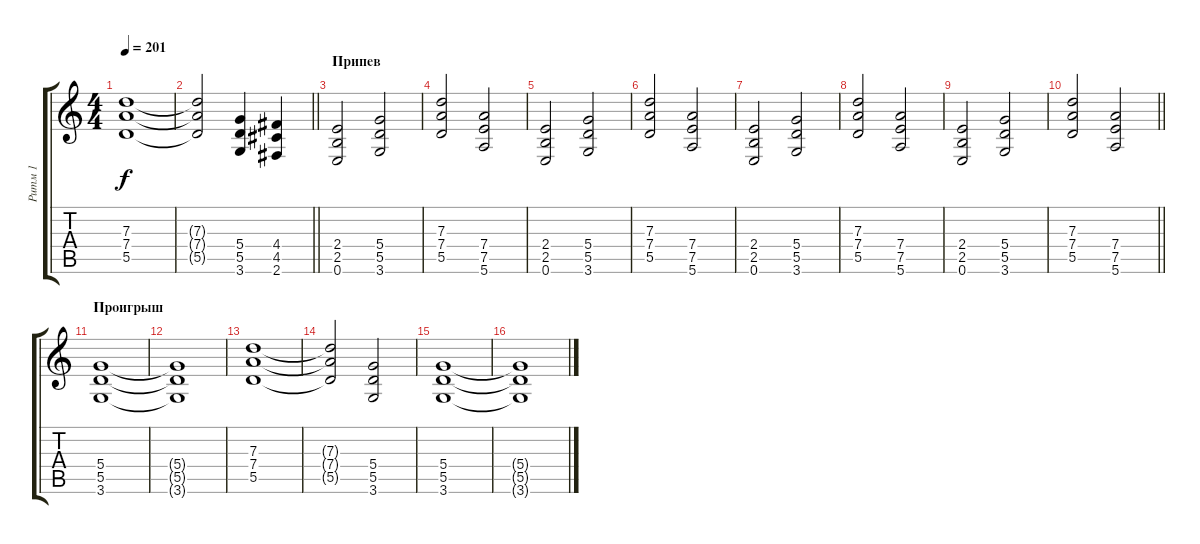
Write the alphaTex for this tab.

\track ("Ритм 1" "Ритм 1") {instrument distortionguitar}
\staff {score tabs}
\tuning (E4 B3 G3 D3 A2 E2) {hide}
\ts (4 4)
\tempo 201
\clef g2
\ks c
(7.3 7.4 5.5).1{dy f} |
\barLineRight lightlight
(7.3{t} 7.4{t} 5.5{t}).2 (5.4 5.5 3.6).4 (4.4 4.5 2.6).4 |
\section ("" "Припев")
(2.4 2.5 0.6).2 (5.4 5.5 3.6).2 |
(7.3 7.4 5.5).2 (7.4 7.5 5.6).2 |
(2.4 2.5 0.6).2 (5.4 5.5 3.6).2 |
(7.3 7.4 5.5).2 (7.4 7.5 5.6).2 |
(2.4 2.5 0.6).2 (5.4 5.5 3.6).2 |
(7.3 7.4 5.5).2 (7.4 7.5 5.6).2 |
(2.4 2.5 0.6).2 (5.4 5.5 3.6).2 |
\barLineRight lightlight
(7.3 7.4 5.5).2 (7.4 7.5 5.6).2 |
\section ("" "Проигрыш")
(5.4 5.5 3.6).1 |
(5.4{t} 5.5{t} 3.6{t}).1 |
(7.3 7.4 5.5).1 |
(7.3{t} 7.4{t} 5.5{t}).2 (5.4 5.5 3.6).2 |
(5.4 5.5 3.6).1 |
(5.4{t} 5.5{t} 3.6{t}).1
